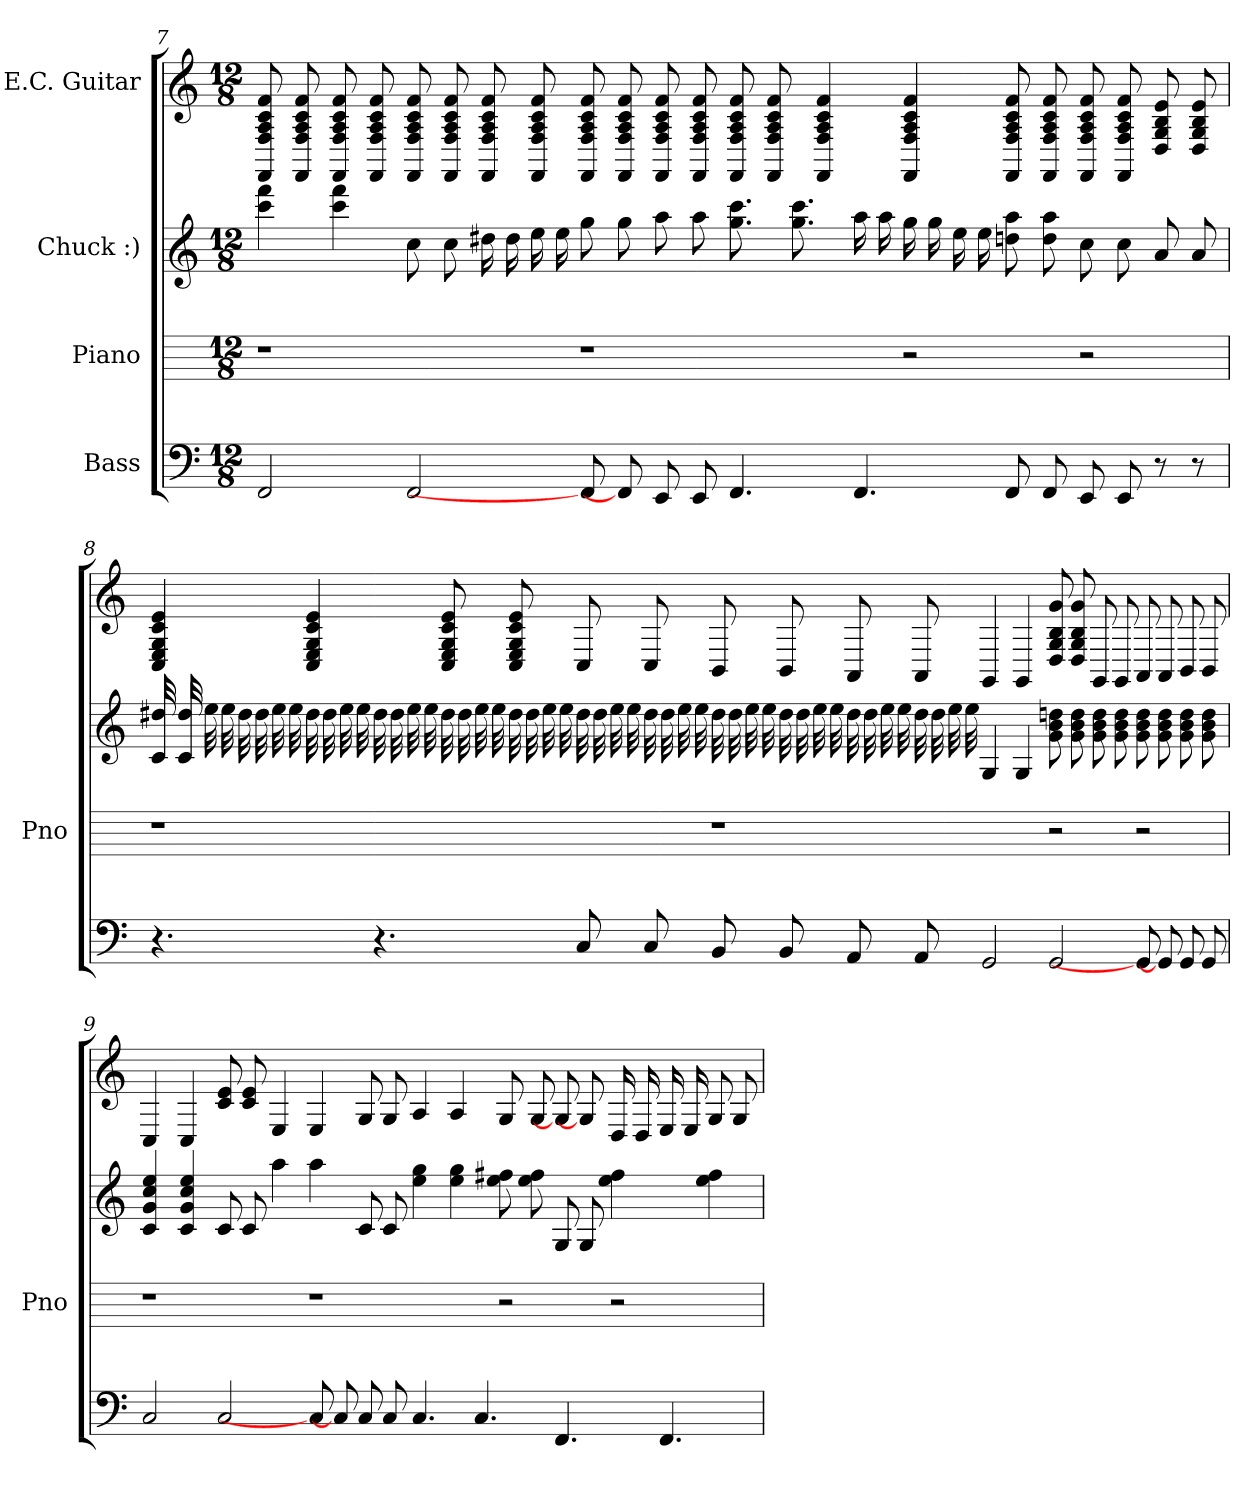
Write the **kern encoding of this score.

**kern	**kern	**kern	**kern
*part4	*part3	*part2	*part1
*staff4	*staff3	*staff2	*staff1
*I"Bass	*I"Piano	*I"Chuck :)	*I"E.C. Guitar
*	*I'Pno	*	*
*	*	*	*
*k[]	*k[]	*k[]	*k[]
*M12/8	*M12/8	*M12/8	*M12/8
=7	=7	=7	=7
2FF	1r	4fff 4ccc	8f 8c 8A 8F 8FF
.	.	.	8f 8c 8A 8F 8FF
.	.	4fff 4ccc	8f 8c 8A 8F 8FF
.	.	.	8f 8c 8A 8F 8FF
2FF	.	8cc	8f 8c 8A 8F 8FF
.	.	8cc	8f 8c 8A 8F 8FF
.	.	16dd#	8f 8c 8A 8F 8FF
.	.	16dd#	.
.	.	16ee	8f 8c 8A 8F 8FF
.	.	16ee	.
8FF]	1r	8gg	8f 8c 8A 8F 8FF
8FF]	.	8gg	8f 8c 8A 8F 8FF
8EE	.	8aa	8f 8c 8A 8F 8FF
8EE	.	8aa	8f 8c 8A 8F 8FF
4.FF	.	8.ccc 8.gg	8f 8c 8A 8F 8FF
.	.	.	8f 8c 8A 8F 8FF
.	.	8.ccc 8.gg	.
.	.	.	4f 4c 4A 4F 4FF
4.FF	.	16aa	.
.	.	16aa	.
.	2r	16gg	4f 4c 4A 4F 4FF
.	.	16gg	.
.	.	16ee	.
.	.	16ee	.
8FF	.	8aa 8dd	8f 8c 8A 8F 8FF
8FF	.	8aa 8dd	8f 8c 8A 8F 8FF
8EE	2r	8cc	8f 8c 8A 8F 8FF
8EE	.	8cc	8f 8c 8A 8F 8FF
8r	.	8a	8e 8B 8G 8D
8r	.	8a	8e 8B 8G 8D
=8	=8	=8	=8
4.r	1r	32dd# 32c	4e 4c 4G 4E 4C
.	.	32dd# 32c	.
.	.	32ee	.
.	.	32ee	.
.	.	32dd#	.
.	.	32dd#	.
.	.	32ee	.
.	.	32ee	.
.	.	32dd#	4e 4c 4G 4E 4C
.	.	32dd#	.
.	.	32ee	.
.	.	32ee	.
4.r	.	32dd#	.
.	.	32dd#	.
.	.	32ee	.
.	.	32ee	.
.	.	32dd#	8e 8c 8G 8E 8C
.	.	32dd#	.
.	.	32ee	.
.	.	32ee	.
.	.	32dd#	8e 8c 8G 8E 8C
.	.	32dd#	.
.	.	32ee	.
.	.	32ee	.
8C	.	32dd#	8C
.	.	32dd#	.
.	.	32ee	.
.	.	32ee	.
8C	.	32dd#	8C
.	.	32dd#	.
.	.	32ee	.
.	.	32ee	.
8BB	1r	32dd#	8BB
.	.	32dd#	.
.	.	32ee	.
.	.	32ee	.
8BB	.	32dd#	8BB
.	.	32dd#	.
.	.	32ee	.
.	.	32ee	.
8AA	.	32dd#	8AA
.	.	32dd#	.
.	.	32ee	.
.	.	32ee	.
8AA	.	32dd#	8AA
.	.	32dd#	.
.	.	32ee	.
.	.	32ee	.
2GG	.	4G	4GG
.	.	4G	4GG
2GG	2r	8dd 8b 8g	8g 8B 8G 8D
.	.	8dd 8b 8g	8g 8B 8G 8D
.	.	8dd 8b 8g	8GG
.	.	8dd 8b 8g	8GG
8GG]	2r	8dd 8b 8g	8AA
8GG]	.	8dd 8b 8g	8AA
8GG	.	8dd 8b 8g	8BB
8GG	.	8dd 8b 8g	8BB
=9	=9	=9	=9
2C	1r	4ee 4cc 4g 4c	4C
.	.	4ee 4cc 4g 4c	4C
2C	.	8c	8e 8c
.	.	8c	8e 8c
.	.	4aa	4E
8C]	1r	4aa	4E
8C]	.	.	.
8C	.	8c	8G
8C	.	8c	8G
4.C	.	4gg 4ee	4A
.	.	4gg 4ee	4A
4.C	.	.	.
.	2r	8ff# 8ee	8G
.	.	8ff# 8ee	8G
4.FF	.	8G	8G]
.	.	8G	8G]
.	2r	4ff# 4ee	16D
.	.	.	16D
4.FF	.	.	16E
.	.	.	16E
.	.	4ff# 4ee	8G
.	.	.	8G
=	=	=	=
*-	*-	*-	*-
